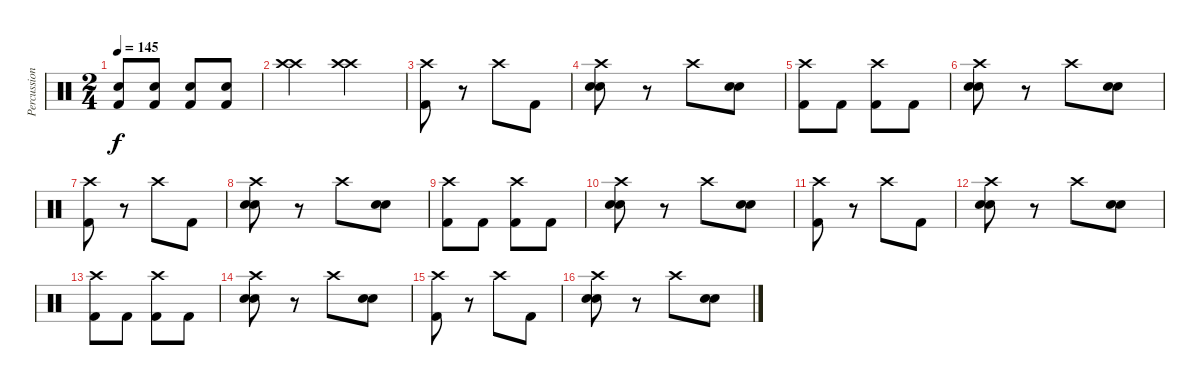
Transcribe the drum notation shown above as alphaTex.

\track ("Percussion" "Percussion") {instrument percussion}
\staff {score}
\articulation defaults
\ts (2 4)
\tempo 145
\clef neutral
\ks c
("Electric Snare (hit)" "Kick (hit) 2").8{dy f} ("Electric Snare (hit)" "Kick (hit) 2").8 ("Electric Snare (hit)" "Kick (hit) 2").8 ("Electric Snare (hit)" "Kick (hit) 2").8 |
("Crash high (hit)" "Crash high (hit)").4 ("Crash high (hit)" "Crash high (hit)").4 |
("Crash high (hit)" "Kick (hit) 2").8 r.8 "Crash high (hit)".8 "Kick (hit) 2".8 |
("Crash high (hit)" "Electric Snare (hit)" "Electric Snare (hit)").8 r.8 "Crash high (hit)".8 ("Electric Snare (hit)" "Electric Snare (hit)").8 |
("Crash high (hit)" "Kick (hit) 2").8 "Kick (hit) 2".8 ("Crash high (hit)" "Kick (hit) 2").8 "Kick (hit) 2".8 |
("Crash high (hit)" "Electric Snare (hit)" "Electric Snare (hit)").8 r.8 "Crash high (hit)".8 ("Electric Snare (hit)" "Electric Snare (hit)").8 |
("Crash high (hit)" "Kick (hit) 2").8 r.8 "Crash high (hit)".8 "Kick (hit) 2".8 |
("Crash high (hit)" "Electric Snare (hit)" "Electric Snare (hit)").8 r.8 "Crash high (hit)".8 ("Electric Snare (hit)" "Electric Snare (hit)").8 |
("Crash high (hit)" "Kick (hit) 2").8 "Kick (hit) 2".8 ("Crash high (hit)" "Kick (hit) 2").8 "Kick (hit) 2".8 |
("Crash high (hit)" "Electric Snare (hit)" "Electric Snare (hit)").8 r.8 "Crash high (hit)".8 ("Electric Snare (hit)" "Electric Snare (hit)").8 |
("Crash high (hit)" "Kick (hit) 2").8 r.8 "Crash high (hit)".8 "Kick (hit) 2".8 |
("Crash high (hit)" "Electric Snare (hit)" "Electric Snare (hit)").8 r.8 "Crash high (hit)".8 ("Electric Snare (hit)" "Electric Snare (hit)").8 |
("Crash high (hit)" "Kick (hit) 2").8 "Kick (hit) 2".8 ("Crash high (hit)" "Kick (hit) 2").8 "Kick (hit) 2".8 |
("Crash high (hit)" "Electric Snare (hit)" "Electric Snare (hit)").8 r.8 "Crash high (hit)".8 ("Electric Snare (hit)" "Electric Snare (hit)").8 |
("Crash high (hit)" "Kick (hit) 2").8 r.8 "Crash high (hit)".8 "Kick (hit) 2".8 |
("Crash high (hit)" "Electric Snare (hit)" "Electric Snare (hit)").8 r.8 "Crash high (hit)".8 ("Electric Snare (hit)" "Electric Snare (hit)").8
